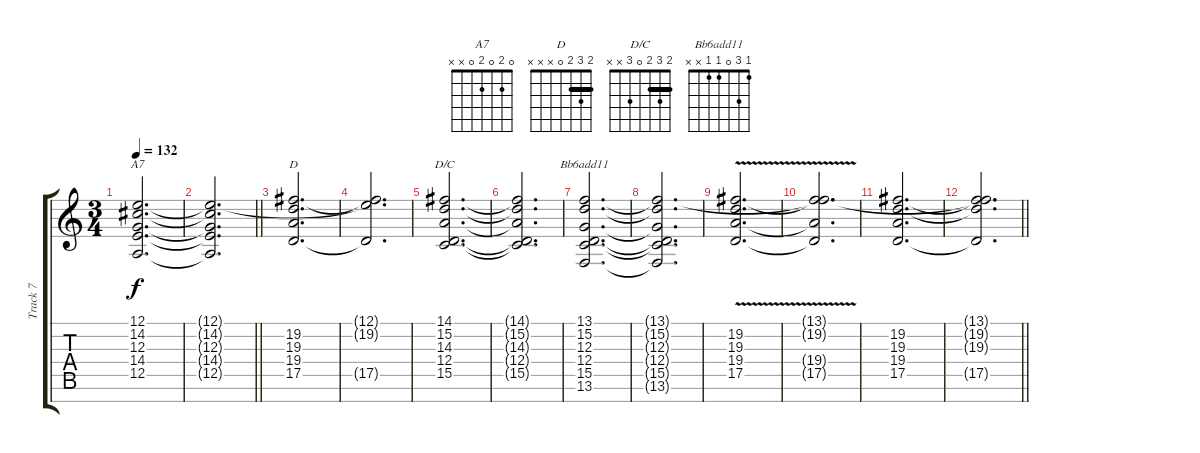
\track ("Track 7" "Track 7") {instrument percussiveorgan}
\staff {score tabs}
\tuning (E4 B3 G3 D3 A2 E2 B1) {hide}
\chord ("A7" 0 2 0 2 0 x x)
\chord ("D" 2 3 2 0 x x x) {barre 2}
\chord ("D/C" 2 3 2 0 3 x x) {barre 2}
\chord ("Bb6add11" 1 3 0 1 1 x x)
\ts (3 4)
\tempo 132
\clef g2
\ks c
(12.1 14.2 12.3 14.4 12.5).2{d ch "A7" dy f} |
\barLineRight lightlight
(12.1{t} 14.2{t} 12.3{t} 14.4{t} 12.5{t}).2{d} |
(19.2 19.3 19.4 17.5).2{d ch "D"} |
(12.1{t} 19.2{t} 17.5{t}).2{d} |
(14.1 15.2 14.3 12.4 15.5).2{d ch "D/C"} |
(14.1{t} 15.2{t} 14.3{t} 12.4{t} 15.5{t}).2{d} |
(13.1 15.2 12.3 12.4 15.5 13.6).2{d ch "Bb6add11"} |
(13.1{t} 15.2{t} 12.3{t} 12.4{t} 15.5{t} 13.6{t}).2{d} |
(19.2{v} 19.3{v} 19.4{v} 17.5{v}).2{d volume 12} |
(13.1{t} 19.2{t} 19.4{t} 17.5{t}).2{d} |
(19.2 19.3 19.4 17.5).2{d volume 0} |
\barLineRight lightlight
(13.1{t} 19.2{t} 19.3{t} 17.5{t}).2{d}
